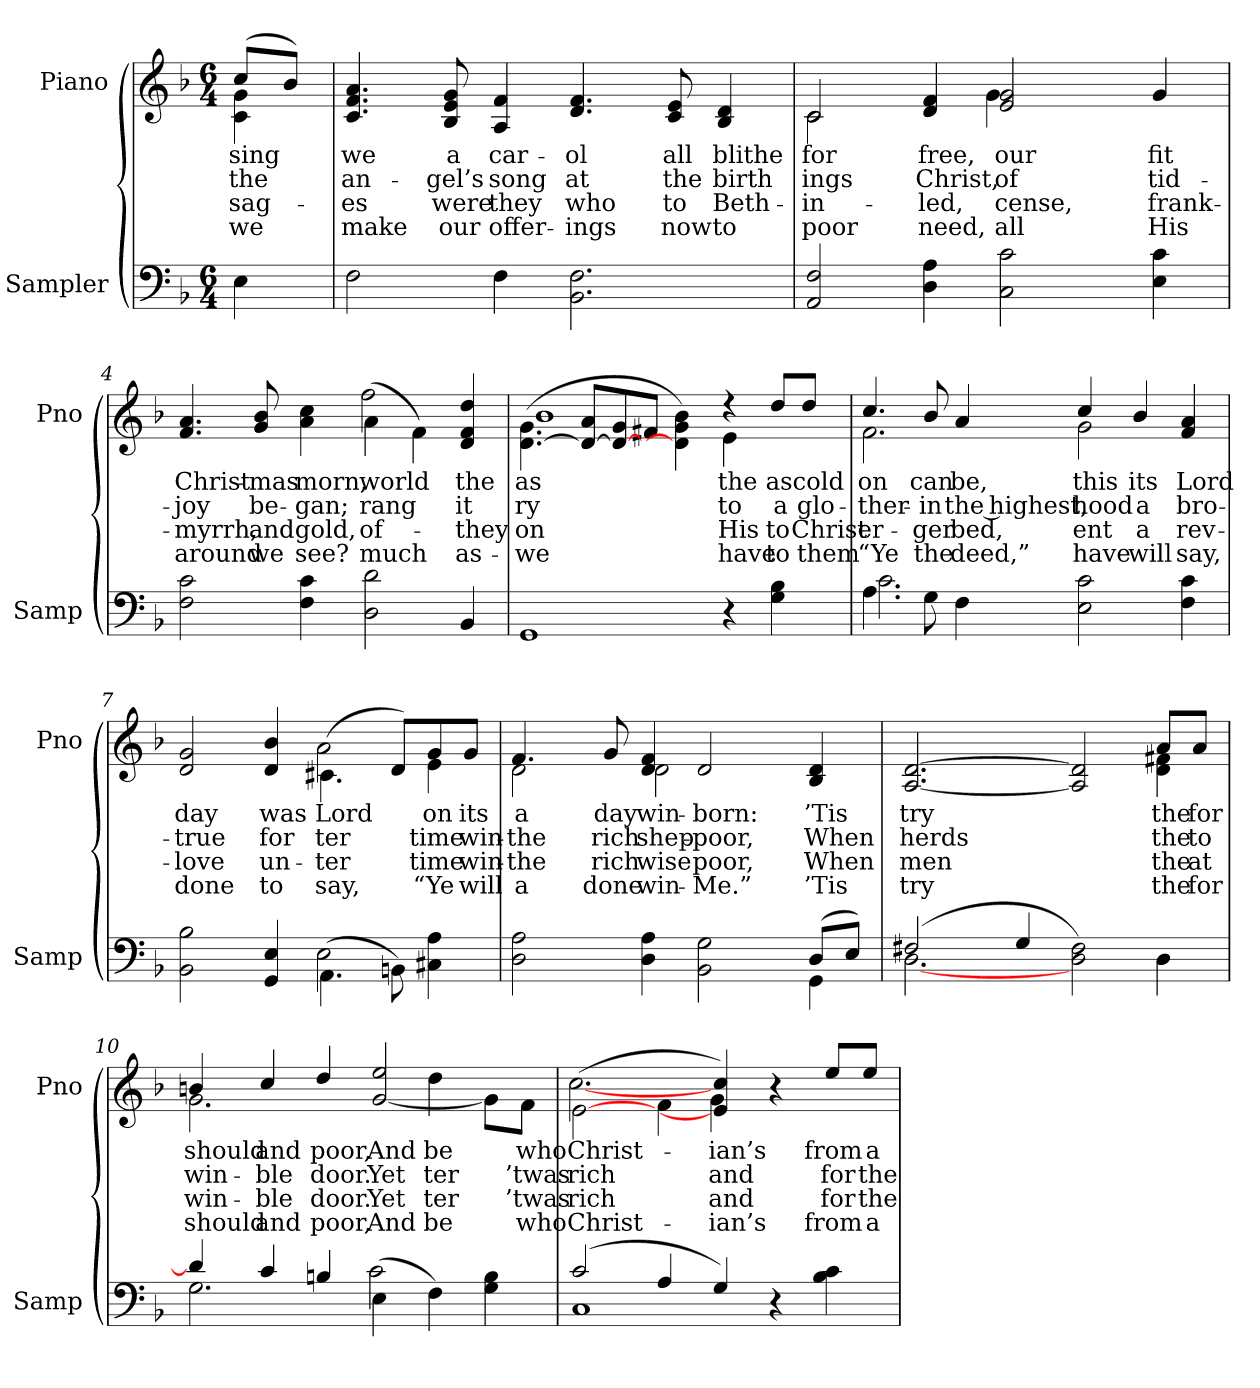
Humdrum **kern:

**kern	**kern	**text	**text	**text	**text
*part2	*part1	*part1	*part1	*part1	*part1
*staff2	*staff1	*staff1	*staff1	*staff1	*staff1
*I"Sampler	*I"Piano	*	*	*	*
*I'Samp	*I'Pno	*	*	*	*
*clefF4	*clefG2	*	*	*	*
*k[b-]	*k[b-]	*	*	*	*
*F:	*F:	*	*	*	*
*M6/4	*M6/4	*	*	*	*
=1	=1	=1	=1	=1	=1
*	*^	*	*	*	*
4E	(8cc/L	4c 4g	sing	the	sag-	we
.	8b-/J)	.	.	.	.	.
*	*v	*v	*	*	*	*
=2	=2	=2	=2	=2	=2
2F	4.c 4.f 4.a	we	an-	-es	make
.	8B- 8e 8g	a	-gel’s	were	our
4F	4A 4f	car-	song	they	offer-
2.BB- 2.F	4.d 4.f	-ol	at	who	-ings
.	8c 8e	all	the	to	now
.	4B- 4d	blithe	birth	Beth-	to
=3	=3	=3	=3	=3	=3
*	*^	*	*	*	*
2AA 2F	2c/	2c	for	-ings	-in-	poor
4D 4A	4d 4f	4ryy	free,	Christ,	led,	need,
2C 2c	2e 2g	4g	our	of	-cense,	all
.	.	2ryy	.	.	.	.
4E 4c	4g/	.	fit	tid-	frank-	His
=4	=4	=4	=4	=4	=4	=4
2F 2c	4.f 4.a	2.ryy	Christ-	joy	myrrh,	around
.	8g 8b-	.	-mas	be-	and	we
4F 4c	4a 4cc	.	morn,	-gan;	gold,	see?
2D 2d	(4a\	2ff	world	rang	of-	-much
.	4f\)	.	.	.	.	.
4BB-	4d 4f 4dd	4ryy	the	it	they	-as-
=5	=5	=5	=5	=5	=5	=5
1GG	([4.d\ 4.g\	1b-	as	-ry	on	we
.	8d_/ 8a/L	.	.	.	.	.
.	8d_/ 8g/	.	.	.	.	.
.	8f#X/J	.	.	.	.	.
.	4d\] 4g\ 4b-\)	.	.	.	.	.
4r	4r	4e	the	to	His	have
4G 4B-	8dd/L	4ryy	as	a	to	to
.	8dd/J	.	cold	glo-	Christ	them
=6	=6	=6	=6	=6	=6	=6
*^	*	*	*	*	*	*
4.A\	2.c	4.cc/	2.f	on	-ther-	-er-	“Ye
8G\	.	8b-/	.	can	in	-ger	the
4F\	.	4a/	.	be,	the highest,	bed,	deed,”
2E 2c	2.ryy	4cc/	2g	this	-hood	-ent	have
.	.	4b-/	.	its	a	a	will
4F 4c	.	4f 4a	4ryy	Lord	bro-	rev-	say,
=7	=7	=7	=7	=7	=7	=7	=7
2BB- 2B-	2.ryy	2d 2g	2.ryy	day	true	love	done
4GG 4E	.	4d 4b-	.	was	for	un-	to
(4.AA\	2E	(4.c#X\	2a	Lord	-ter	-ter	say,
8BBn\)	.	8d/L)	.	.	.	.	.
4C#X 4A	4ryy	8g/	4e	on	time	time	“Ye
.	.	8g/J	.	its	win-	win-	will
=8	=8	=8	=8	=8	=8	=8	=8
2D 2A	4ryy	4.f/	2d	a	the	the	a
*v	*v	*	*	*	*	*	*
.	8g/	.	day	rich	rich	done
4D 4A	4d 4f	2d	win-	shep-	wise	win-
2BB- 2G	2d/	.	born:	poor,	poor,	Me.”
.	.	2ryy	.	.	.	.
*^	*	*	*	*	*	*
(8D/L	4GG	4B- 4d	.	’Tis	When	When	’Tis
8E/J)	.	.	.	.	.	.	.
=9	=9	=9	=9	=9	=9	=9	=9
(2F#X/	[2.D	[2.A [2.d	4ryy	-try	-herds	men	-try
*	*	*v	*v	*	*	*	*
4G/	.	.	.	.	.	.
2D 2F#)	2.ryy	2A] 2d]	.	.	.	.
*	*	*^	*	*	*	*
4D	.	8a/L	4d 4f#X	the	the	the	the
.	.	8a/J	.	for	to	at	for
=10	=10	=10	=10	=10	=10	=10	=10
4d/]	2.G	4bn/	2.g	should	win-	win-	should
4c/	.	4cc/	.	and	-ble	-ble	and
4Bn/	.	4dd/	.	poor,	door.	door.	poor,
(4E\	2c	[2g 2ee	4ryy	And	Yet	Yet	And
4F\)	.	.	4dd	be	-ter	-ter	be
4G 4B	4ryy	8g\L]	4ryy	.	.	.	.
.	.	8f\J	.	who	’twas	’twas	who
=11	=11	=11	=11	=11	=11	=11	=11
(2c/	1C	([2e\	[2.cc	Christ-	rich	rich	Christ-
4A/	.	4f\	.	.	.	.	.
4G/)	.	4e] 4cc)	4g	-ian’s	and	and	-ian’s
4r	2ryy	4r	2ryy	.	.	.	.
4B- 4c	.	8ee/L	.	from	for	for	from
.	.	8ee/J	.	a	the	the	a
*v	*v	*	*	*	*	*	*
*	*v	*v	*	*	*	*
=	=	=	=	=	=
*-	*-	*-	*-	*-	*-
